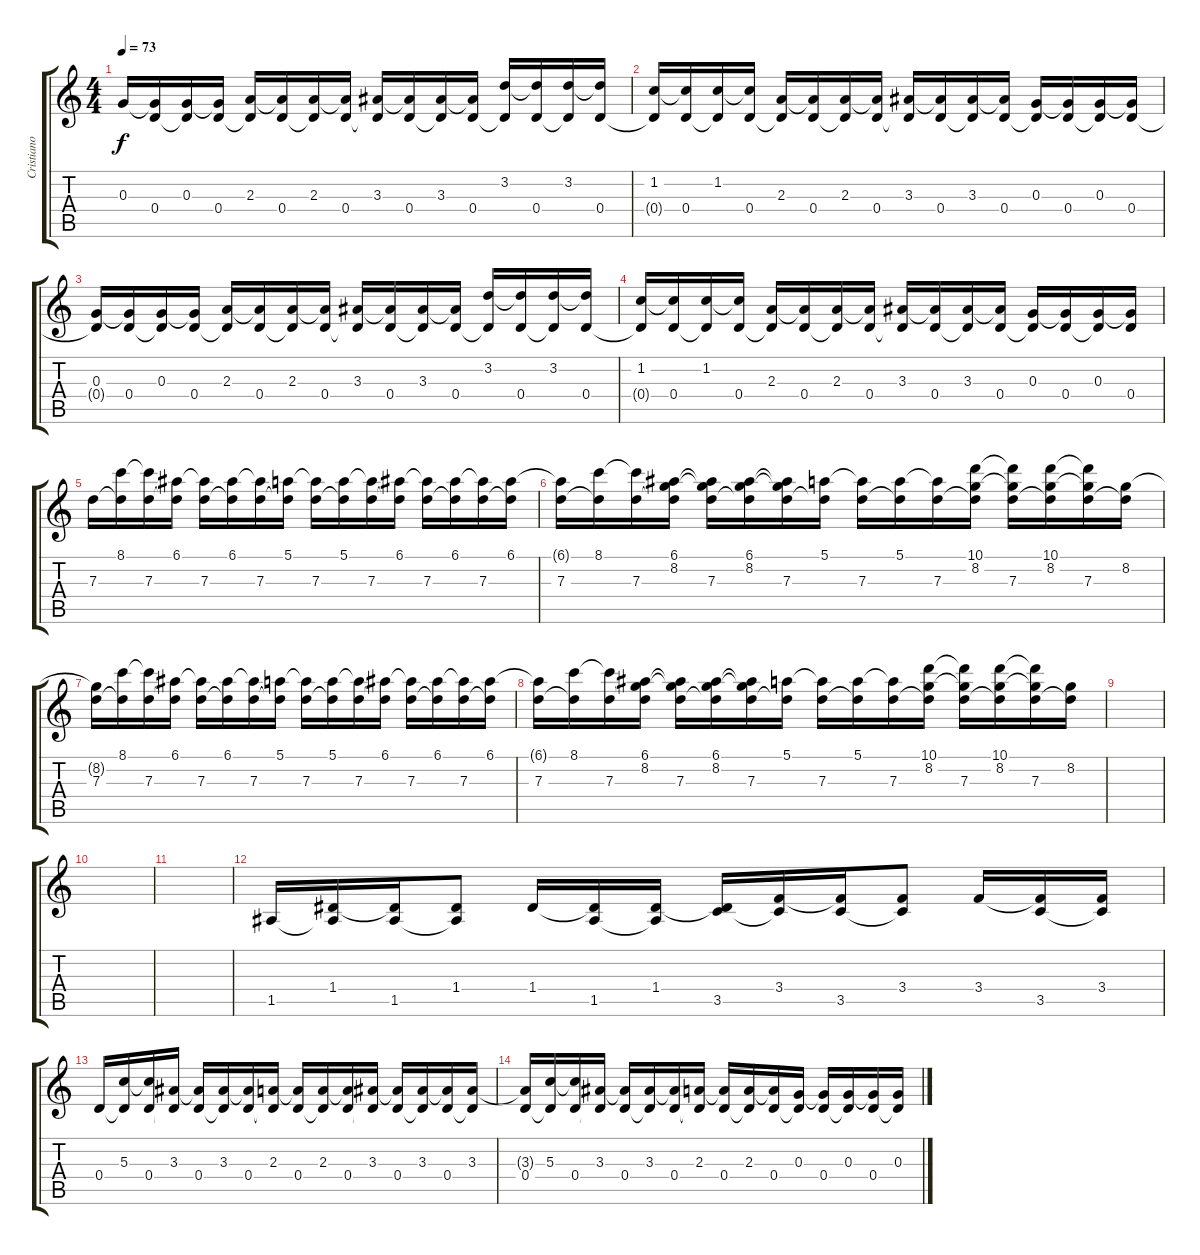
\track ("Cristiano Migliore" "Cristiano ") {instrument distortionguitar}
\staff {score tabs}
\tuning (E4 B3 G3 D3 A2 E2) {hide}
\ts (4 4)
\tempo 73
\clef g2
\ks c
0.3.16{dy f volume 10 instrument distortionguitar} (0.3{t} 0.4).16 (0.3 0.4{t}).16 (0.3{t} 0.4).16 (2.3 0.4{t}).16 (2.3{t} 0.4).16 (2.3 0.4{t}).16 (2.3{t} 0.4).16 (3.3 0.4{t}).16 (3.3{t} 0.4).16 (3.3 0.4{t}).16 (3.3{t} 0.4).16 (3.2 0.4{t}).16 (3.2{t} 0.4).16 (3.2 0.4{t}).16 (3.2{t} 0.4).16 |
(1.2 0.4{t}).16 (1.2{t} 0.4).16 (1.2 0.4{t}).16 (1.2{t} 0.4).16 (2.3 0.4{t}).16 (2.3{t} 0.4).16 (2.3 0.4{t}).16 (2.3{t} 0.4).16 (3.3 0.4{t}).16 (3.3{t} 0.4).16 (3.3 0.4{t}).16 (3.3{t} 0.4).16 (0.3 0.4{t}).16 (0.3{t} 0.4).16 (0.3 0.4{t}).16 (0.3{t} 0.4).16 |
(0.3 0.4{t}).16 (0.3{t} 0.4).16 (0.3 0.4{t}).16 (0.3{t} 0.4).16 (2.3 0.4{t}).16 (2.3{t} 0.4).16 (2.3 0.4{t}).16 (2.3{t} 0.4).16 (3.3 0.4{t}).16 (3.3{t} 0.4).16 (3.3 0.4{t}).16 (3.3{t} 0.4).16 (3.2 0.4{t}).16 (3.2{t} 0.4).16 (3.2 0.4{t}).16 (3.2{t} 0.4).16 |
(1.2 0.4{t}).16 (1.2{t} 0.4).16 (1.2 0.4{t}).16 (1.2{t} 0.4).16 (2.3 0.4{t}).16 (2.3{t} 0.4).16 (2.3 0.4{t}).16 (2.3{t} 0.4).16 (3.3 0.4{t}).16 (3.3{t} 0.4).16 (3.3 0.4{t}).16 (3.3{t} 0.4).16 (0.3 0.4{t}).16 (0.3{t} 0.4).16 (0.3 0.4{t}).16 (0.3{t} 0.4).16 |
7.3.16{volume 15} (8.1 7.3{t}).16 (8.1{t} 7.3).16 (6.1 7.3{t}).16 (6.1{t} 7.3).16 (6.1 7.3{t}).16 (6.1{t} 7.3).16 (5.1 7.3{t}).16 (5.1{t} 7.3).16 (5.1 7.3{t}).16 (5.1{t} 7.3).16 (6.1 7.3{t}).16 (6.1{t} 7.3).16 (6.1 7.3{t}).16 (6.1{t} 7.3).16 (6.1 7.3{t}).16 |
(6.1{t} 7.3).16 (8.1 7.3{t}).16 (8.1{t} 7.3).16 (6.1 8.2 7.3{t}).16 (6.1{t} 8.2{t} 7.3).16 (6.1 8.2 7.3{t}).16 (6.1{t} 8.2{t} 7.3).16 (5.1 7.3{t}).16 (5.1{t} 7.3).16 (5.1 7.3{t}).16 (5.1{t} 7.3).16 (10.1 8.2 7.3{t}).16 (10.1{t} 8.2{t} 7.3).16 (10.1 8.2 7.3{t}).16 (10.1{t} 8.2{t} 7.3).16 (8.2 7.3{t}).16 |
(8.2{t} 7.3).16 (8.1 7.3{t}).16 (8.1{t} 7.3).16 (6.1 7.3{t}).16 (6.1{t} 7.3).16 (6.1 7.3{t}).16 (6.1{t} 7.3).16 (5.1 7.3{t}).16 (5.1{t} 7.3).16 (5.1 7.3{t}).16 (5.1{t} 7.3).16 (6.1 7.3{t}).16 (6.1{t} 7.3).16 (6.1 7.3{t}).16 (6.1{t} 7.3).16 (6.1 7.3{t}).16 |
(6.1{t} 7.3).16 (8.1 7.3{t}).16 (8.1{t} 7.3).16 (6.1 8.2 7.3{t}).16 (6.1{t} 8.2{t} 7.3).16 (6.1 8.2 7.3{t}).16 (6.1{t} 8.2{t} 7.3).16 (5.1 7.3{t}).16 (5.1{t} 7.3).16 (5.1 7.3{t}).16 (5.1{t} 7.3).16 (10.1 8.2 7.3{t}).16 (10.1{t} 8.2{t} 7.3).16 (10.1 8.2 7.3{t}).16 (10.1{t} 8.2{t} 7.3).16 (8.2 7.3{t}).16 |
|
|
|
1.5.16 (1.4 1.5{t}).16 (1.4{t} 1.5).16 (1.4 1.5{t}).8 1.4.16 (1.4{t} 1.5).16 (1.4 1.5{t}).16 (1.4{t} 3.5).16 (3.4 3.5{t}).16 (3.4{t} 3.5).16 (3.4 3.5{t}).8 3.4.16 (3.4{t} 3.5).16 (3.4 3.5{t}).16 |
0.4.16 (5.3 0.4{t}).16 (5.3{t} 0.4).16 (3.3 0.4{t}).16 (3.3{t} 0.4).16 (3.3 0.4{t}).16 (3.3{t} 0.4).16 (2.3 0.4{t}).16 (2.3{t} 0.4).16 (2.3 0.4{t}).16 (2.3{t} 0.4).16 (3.3 0.4{t}).16 (3.3{t} 0.4).16 (3.3 0.4{t}).16 (3.3{t} 0.4).16 (3.3 0.4{t}).16 |
(3.3{t} 0.4).16 (5.3 0.4{t}).16 (5.3{t} 0.4).16 (3.3 0.4{t}).16 (3.3{t} 0.4).16 (3.3 0.4{t}).16 (3.3{t} 0.4).16 (2.3 0.4{t}).16 (2.3{t} 0.4).16 (2.3 0.4{t}).16 (2.3{t} 0.4).16 (0.3 0.4{t}).16 (0.3{t} 0.4).16 (0.3 0.4{t}).16 (0.3{t} 0.4).16 (0.3 0.4{t}).16
